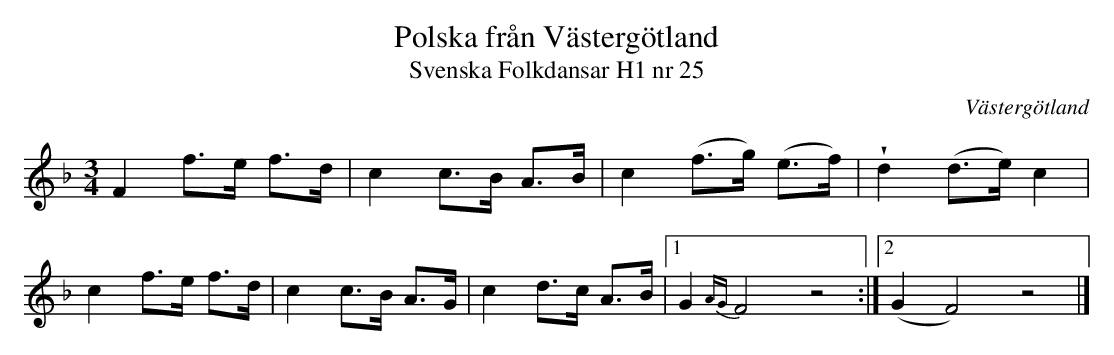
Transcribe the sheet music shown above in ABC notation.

X:1
T:Polska från Västergötland
T:Svenska Folkdansar H1 nr 25
O:Västergötland
U:V = wedge
M:3/4
L:1/8
K:F
F2 f>e f>d | c2 c>B A>B | c2 (f>g) (e>f) |  Vd2 (d>e)  c2  |
c2 f>e f>d | c2 c>B A>G | c2 d>c   A>B   |1 G2  {AG}F4 z4 :|2 (G2 F4) z4 |]
